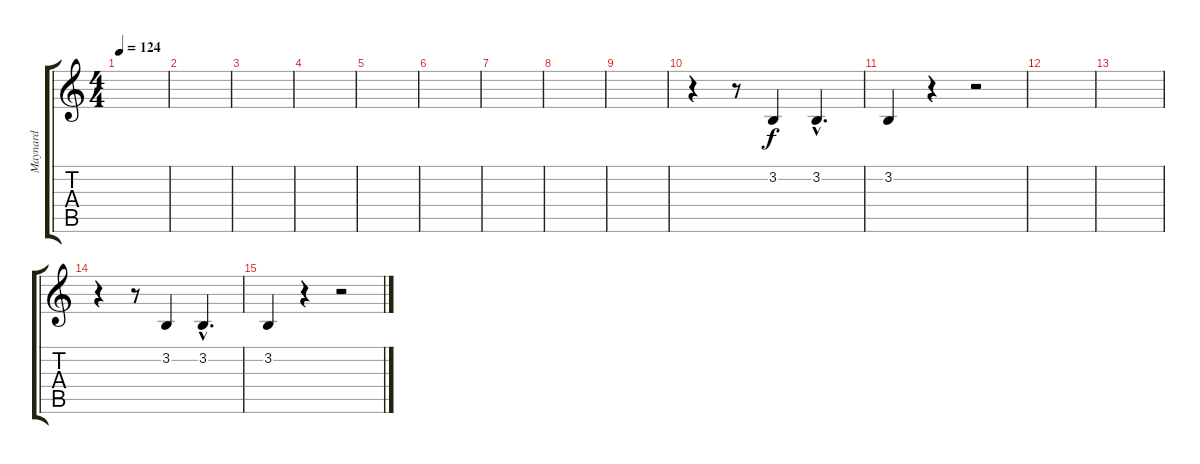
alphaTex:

\track ("Maynard" "Maynard") {instrument synthstrings2}
\staff {score tabs}
\tuning (Db4 Ab3 E3 B2 Gb2 Db2) {hide}
\ts (4 4)
\tempo 124
\clef g2
\ks c
|
|
|
|
|
|
|
|
|
r.4 r.8 3.2.4 3.2{hac}.4{d} |
3.2.4 r.4 r.2 |
|
|
r.4 r.8 3.2.4 3.2{hac}.4{d} |
3.2.4 r.4 r.2
